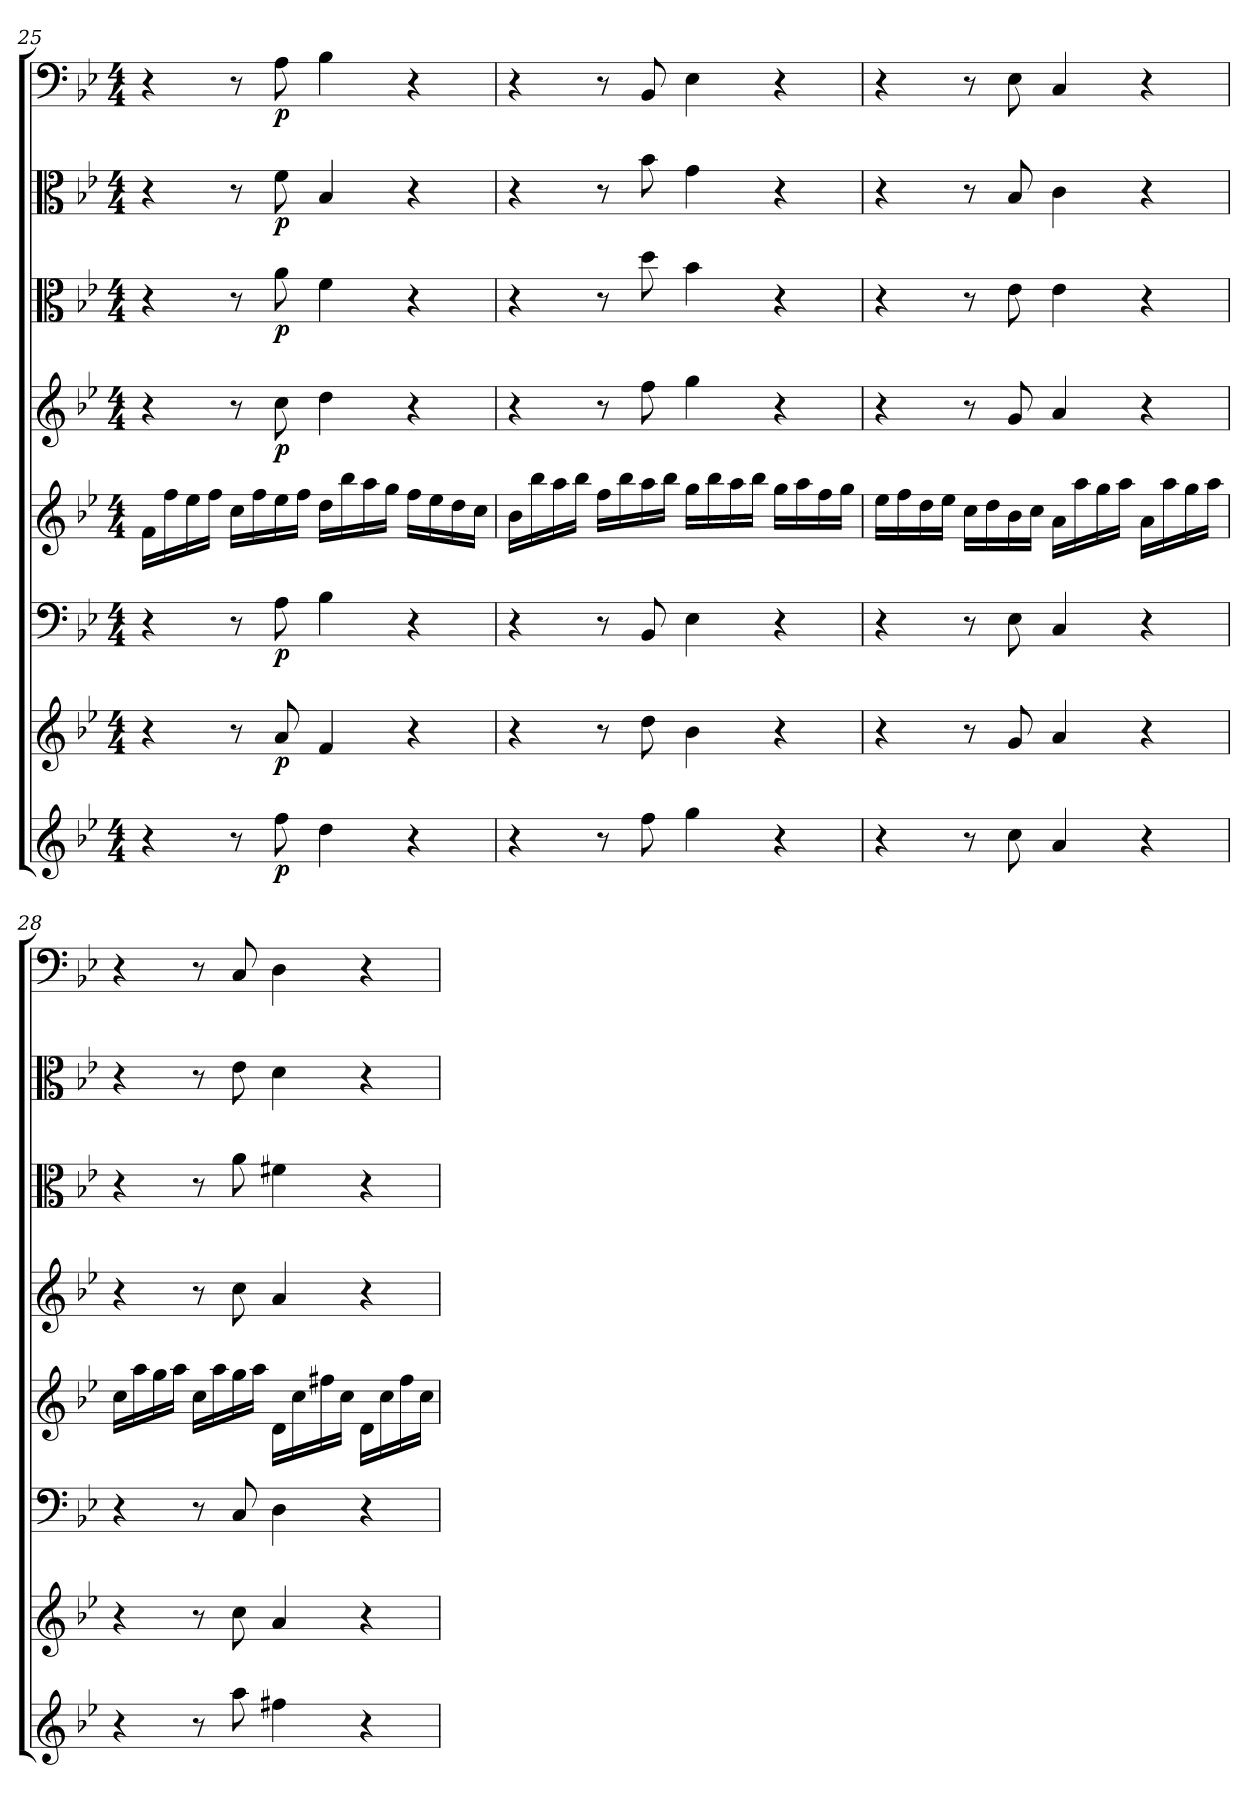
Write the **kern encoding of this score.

**kern	**dynam	**kern	**dynam	**kern	**dynam	**kern	**kern	**dynam	**kern	**dynam	**kern	**dynam	**kern	**dynam
*part8	*part8	*part7	*part7	*part6	*part6	*part5	*part4	*part4	*part3	*part3	*part2	*part2	*part1	*part1
*staff8	*staff8	*staff7	*staff7	*staff6	*staff6	*staff5	*staff4	*staff4	*staff3	*staff3	*staff2	*staff2	*staff1	*staff1
*clefG2	*	*clefG2	*	*clefF4	*	*clefG2	*clefG2	*	*clefC3	*	*clefC3	*	*clefF4	*
*k[b-e-]	*	*k[b-e-]	*	*k[b-e-]	*	*k[b-e-]	*k[b-e-]	*	*k[b-e-]	*	*k[b-e-]	*	*k[b-e-]	*
*B-:	*	*B-:	*	*B-:	*	*B-:	*B-:	*	*B-:	*	*B-:	*	*B-:	*
*M4/4	*	*M4/4	*	*M4/4	*	*M4/4	*M4/4	*	*M4/4	*	*M4/4	*	*M4/4	*
=25	=25	=25	=25	=25	=25	=25	=25	=25	=25	=25	=25	=25	=25	=25
4r	.	4r	.	4r	.	16f\LL	4r	.	4r	.	4r	.	4r	.
.	.	.	.	.	.	16ff\	.	.	.	.	.	.	.	.
.	.	.	.	.	.	16ee-\	.	.	.	.	.	.	.	.
.	.	.	.	.	.	16ff\JJ	.	.	.	.	.	.	.	.
8r	.	8r	.	8r	.	16cc\LL	8r	.	8r	.	8r	.	8r	.
.	.	.	.	.	.	16ff\	.	.	.	.	.	.	.	.
8ff\	p	8a/	p	8A\	p	16ee-\	8cc\	p	8a\	p	8f\	p	8A\	p
.	.	.	.	.	.	16ff\JJ	.	.	.	.	.	.	.	.
4dd\	.	4f/	.	4B-\	.	16dd\LL	4dd\	.	4f\	.	4B-/	.	4B-\	.
.	.	.	.	.	.	16bb-\	.	.	.	.	.	.	.	.
.	.	.	.	.	.	16aa\	.	.	.	.	.	.	.	.
.	.	.	.	.	.	16gg\JJ	.	.	.	.	.	.	.	.
4r	.	4r	.	4r	.	16ff\LL	4r	.	4r	.	4r	.	4r	.
.	.	.	.	.	.	16ee-\	.	.	.	.	.	.	.	.
.	.	.	.	.	.	16dd\	.	.	.	.	.	.	.	.
.	.	.	.	.	.	16cc\JJ	.	.	.	.	.	.	.	.
=26	=26	=26	=26	=26	=26	=26	=26	=26	=26	=26	=26	=26	=26	=26
4r	.	4r	.	4r	.	16b-\LL	4r	.	4r	.	4r	.	4r	.
.	.	.	.	.	.	16bb-\	.	.	.	.	.	.	.	.
.	.	.	.	.	.	16aa\	.	.	.	.	.	.	.	.
.	.	.	.	.	.	16bb-\JJ	.	.	.	.	.	.	.	.
8r	.	8r	.	8r	.	16ff\LL	8r	.	8r	.	8r	.	8r	.
.	.	.	.	.	.	16bb-\	.	.	.	.	.	.	.	.
8ff\	.	8dd\	.	8BB-/	.	16aa\	8ff\	.	8dd\	.	8b-\	.	8BB-/	.
.	.	.	.	.	.	16bb-\JJ	.	.	.	.	.	.	.	.
4gg\	.	4b-\	.	4E-\	.	16gg\LL	4gg\	.	4b-\	.	4g\	.	4E-\	.
.	.	.	.	.	.	16bb-\	.	.	.	.	.	.	.	.
.	.	.	.	.	.	16aa\	.	.	.	.	.	.	.	.
.	.	.	.	.	.	16bb-\JJ	.	.	.	.	.	.	.	.
4r	.	4r	.	4r	.	16gg\LL	4r	.	4r	.	4r	.	4r	.
.	.	.	.	.	.	16aa\	.	.	.	.	.	.	.	.
.	.	.	.	.	.	16ff\	.	.	.	.	.	.	.	.
.	.	.	.	.	.	16gg\JJ	.	.	.	.	.	.	.	.
=27	=27	=27	=27	=27	=27	=27	=27	=27	=27	=27	=27	=27	=27	=27
4r	.	4r	.	4r	.	16ee-\LL	4r	.	4r	.	4r	.	4r	.
.	.	.	.	.	.	16ff\	.	.	.	.	.	.	.	.
.	.	.	.	.	.	16dd\	.	.	.	.	.	.	.	.
.	.	.	.	.	.	16ee-\JJ	.	.	.	.	.	.	.	.
8r	.	8r	.	8r	.	16cc\LL	8r	.	8r	.	8r	.	8r	.
.	.	.	.	.	.	16dd\	.	.	.	.	.	.	.	.
8cc\	.	8g/	.	8E-\	.	16b-\	8g/	.	8e-\	.	8B-/	.	8E-\	.
.	.	.	.	.	.	16cc\JJ	.	.	.	.	.	.	.	.
4a/	.	4a/	.	4C/	.	16a\LL	4a/	.	4e-\	.	4c\	.	4C/	.
.	.	.	.	.	.	16aa\	.	.	.	.	.	.	.	.
.	.	.	.	.	.	16gg\	.	.	.	.	.	.	.	.
.	.	.	.	.	.	16aa\JJ	.	.	.	.	.	.	.	.
4r	.	4r	.	4r	.	16a\LL	4r	.	4r	.	4r	.	4r	.
.	.	.	.	.	.	16aa\	.	.	.	.	.	.	.	.
.	.	.	.	.	.	16gg\	.	.	.	.	.	.	.	.
.	.	.	.	.	.	16aa\JJ	.	.	.	.	.	.	.	.
=28	=28	=28	=28	=28	=28	=28	=28	=28	=28	=28	=28	=28	=28	=28
4r	.	4r	.	4r	.	16cc\LL	4r	.	4r	.	4r	.	4r	.
.	.	.	.	.	.	16aa\	.	.	.	.	.	.	.	.
.	.	.	.	.	.	16gg\	.	.	.	.	.	.	.	.
.	.	.	.	.	.	16aa\JJ	.	.	.	.	.	.	.	.
8r	.	8r	.	8r	.	16cc\LL	8r	.	8r	.	8r	.	8r	.
.	.	.	.	.	.	16aa\	.	.	.	.	.	.	.	.
8aa\	.	8cc\	.	8C/	.	16gg\	8cc\	.	8a\	.	8e-\	.	8C/	.
.	.	.	.	.	.	16aa\JJ	.	.	.	.	.	.	.	.
4ff#X\	.	4a/	.	4D\	.	16d\LL	4a/	.	4f#X\	.	4d\	.	4D\	.
.	.	.	.	.	.	16cc\	.	.	.	.	.	.	.	.
.	.	.	.	.	.	16ff#X\	.	.	.	.	.	.	.	.
.	.	.	.	.	.	16cc\JJ	.	.	.	.	.	.	.	.
4r	.	4r	.	4r	.	16d\LL	4r	.	4r	.	4r	.	4r	.
.	.	.	.	.	.	16cc\	.	.	.	.	.	.	.	.
.	.	.	.	.	.	16ff#\	.	.	.	.	.	.	.	.
.	.	.	.	.	.	16cc\JJ	.	.	.	.	.	.	.	.
=	=	=	=	=	=	=	=	=	=	=	=	=	=	=
*-	*-	*-	*-	*-	*-	*-	*-	*-	*-	*-	*-	*-	*-	*-
